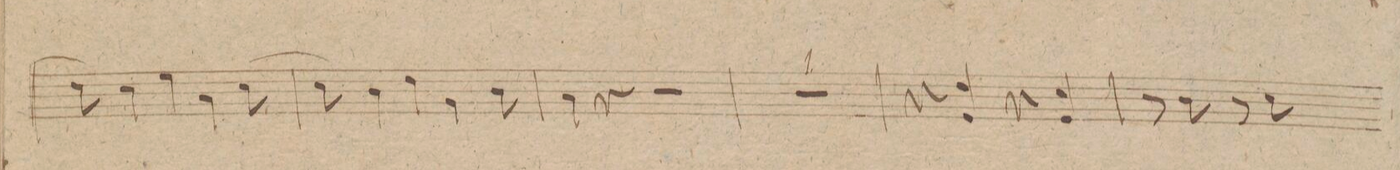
**kern	**dynam
*I"Violino. 1mo	*
*clefG2	*
*k[f#c#g#]	*
*met(c|)	*
*M2/2	*
8dd\]	.
4cc#\	.
4ee\	.
4a\	.
[8cc#\	.
=48	=48
8cc#\]	.
4b\	.
4dd\	.
4g#\	.
8b\	.
=49	=49
4a\	.
4r	.
2r	.
=50	=50
1r	.
=51	=51
4r	.
4dd 4e/	.
4r	.
4cc# 4e/	.
=52	=52
8r	.
8b\	.
8r	.
8cc#\	.
*-	*-
